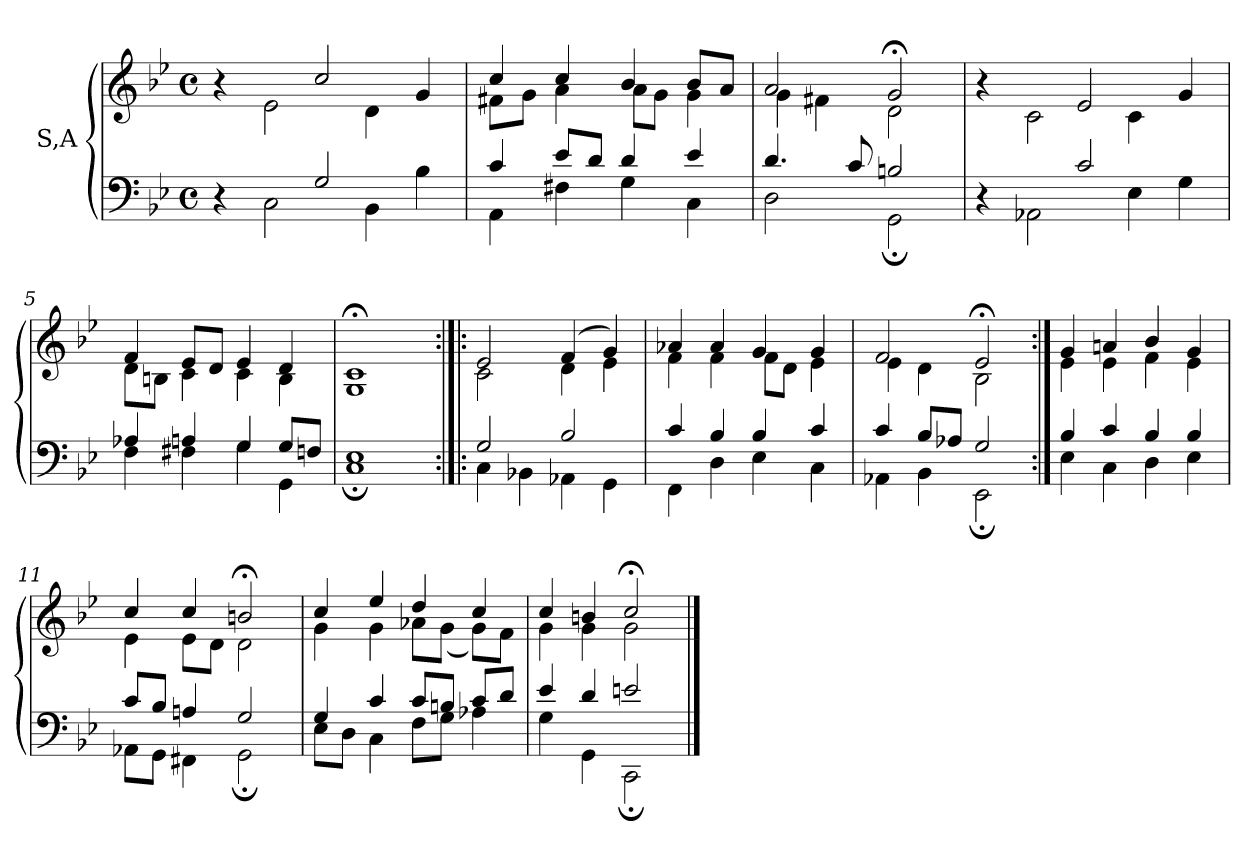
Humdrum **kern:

**kern	**kern
*part1	*part1
*staff2	*staff1
*I"S,A	*
!!LO:LB:g=z
*clefF4	*clefG2
*k[b-e-]	*k[b-e-]
*M4/4	*M4/4
*met(c)	*met(c)
=1	=1
*^	*^
*	*^	*	*^
*	*	*^	*	*	*^
4ryy	4ryy	4r	4ryy	4r	4ryy	4ryy	4ryy
2.ryy	2.ryy	4ryy	2C	4ryy	2e-	2.ryy	2.ryy
.	.	2G	.	2cc	.	.	.
.	.	.	4BB-	.	4d	.	.
4ryy	4ryy	4B-	4ryy	4g	4ryy	4ryy	4ryy
*	*v	*v	*v	*	*	*	*
*	*	*	*v	*v	*v
=2	=2	=2	=2
4c	4AA	4cc	8f#XL
.	.	.	8gJ
8e-L	4F#X	4cc	4a
8dJ	.	.	.
4d	4G	4b-	8aL
.	.	.	8gJ
4e-	4C	8b-L	4g
.	.	8aJ	.
=3	=3	=3	=3
4.d	2D	2a	4g
.	.	.	4f#X
8c	.	.	.
2Bn	2GG;	2g;<	2d
=4	=4	=4	=4
*^	*^	*^	*^
4ryy	4ryy	4r	4ryy	4r	4ryy	4ryy	4ryy
2.ryy	2.ryy	4ryy	2AA-X	4ryy	2c	2.ryy	2.ryy
.	.	2c	.	2e-	.	.	.
.	.	.	4E-	.	4c	.	.
4ryy	4ryy	4G	4ryy	4g	4ryy	4ryy	4ryy
*	*v	*v	*v	*	*	*	*
*	*	*	*v	*v	*v
!!LO:LB:g=z
=5	=5	=5	=5
4A-X	4F	4f	8dL
.	.	.	8BnJ
4An	4F#X	8e-L	4c
.	.	8dJ	.
4G	4G	4e-	4c
8GL	4GG	4d	4B
8FnJ	.	.	.
=6	=6	=6	=6
1E-	1C;	1c;<	1G
=7:|!|:	=7:|!|:	=7:|!|:	=7:|!|:
2G	4C	2e-	2c
.	4BB-X	.	.
2B-	4AA-X	(>4f	4d
.	4GG	4g)	4e-
=8	=8	=8	=8
4c	4FF	4a-X	4f
4B-	4D	4a-	4f
4B-	4E-	4g	8fL
.	.	.	8dJ
4c	4C	4g	4e-
=9	=9	=9	=9
4c	4AA-X	2f	4e-
8B-L	4BB-	.	4d
8A-XJ	.	.	.
2G	2EE-;	2e-;<	2B-
!!LO:LB:g=z	!!
=10:|!	=10:|!	=10:|!	=10:|!
4B-	4E-	4g	4e-
4c	4C	4an	4e-
4B-	4D	4b-	4f
4B-	4E-	4g	4e-
=11	=11	=11	=11
8cL	8AA-XL	4cc	4e-
8B-J	8GGJ	.	.
4An	4FF#X	4cc	8e-L
.	.	.	8dJ
2G	2GG;	2bn;<	2d
=12	=12	=12	=12
4G	8E-L	4cc	4g
.	8DJ	.	.
4c	4C	4ee-	4g
8cL	8FL	4dd	8a-XL
8BnJ	8GJ	.	(<8gJ
8cL	4A-X	4cc	8gL)
8dJ	.	.	8fJ
=13	=13	=13	=13
4e-	4G	4cc	4g
4d	4GG	4bn	4g
2en	2CC;	2cc;<	2g
*v	*v	*	*
*	*v	*v
==	==
*-	*-
